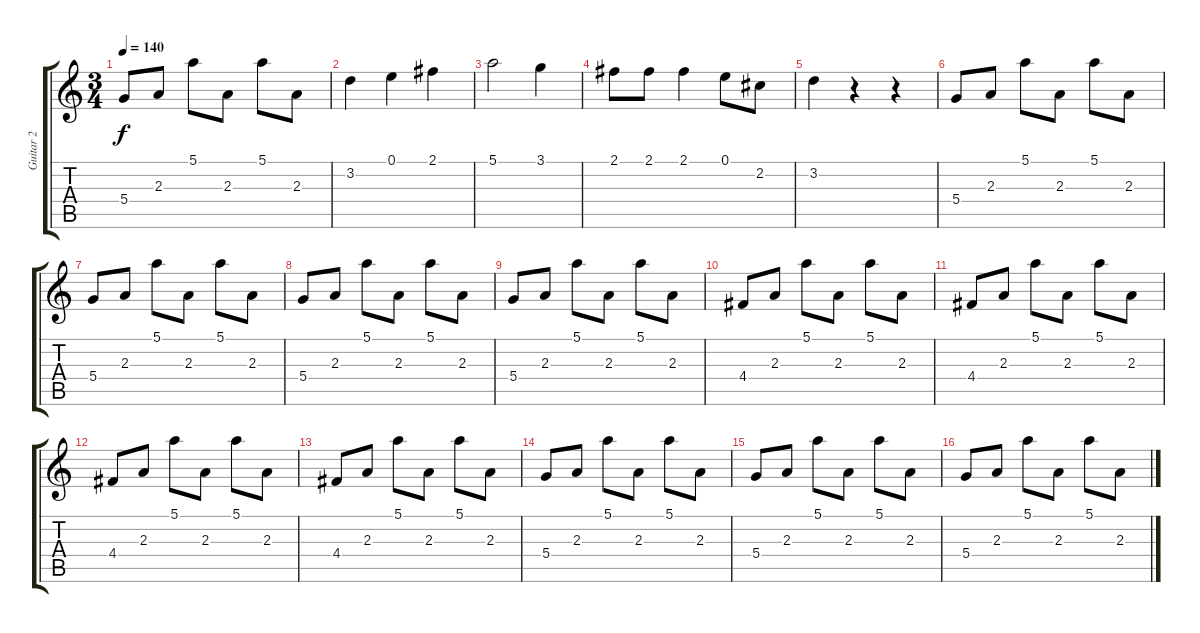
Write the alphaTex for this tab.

\track ("Guitar 2" "Guitar 2") {instrument acousticguitarsteel}
\staff {score tabs}
\tuning (E4 B3 G3 D3 A2 E2) {hide}
\ts (3 4)
\tempo 140
\clef g2
\ks c
5.4.8{dy f} 2.3.8 5.1.8 2.3.8 5.1.8 2.3.8 |
3.2.4 0.1.4 2.1.4 |
5.1.2 3.1.4 |
2.1.8 2.1.8 2.1.4 0.1.8 2.2.8 |
3.2.4 r.4 r.4 |
5.4.8 2.3.8 5.1.8 2.3.8 5.1.8 2.3.8 |
5.4.8 2.3.8 5.1.8 2.3.8 5.1.8 2.3.8 |
5.4.8 2.3.8 5.1.8 2.3.8 5.1.8 2.3.8 |
5.4.8 2.3.8 5.1.8 2.3.8 5.1.8 2.3.8 |
4.4.8 2.3.8 5.1.8 2.3.8 5.1.8 2.3.8 |
4.4.8 2.3.8 5.1.8 2.3.8 5.1.8 2.3.8 |
4.4.8 2.3.8 5.1.8 2.3.8 5.1.8 2.3.8 |
4.4.8 2.3.8 5.1.8 2.3.8 5.1.8 2.3.8 |
5.4.8 2.3.8 5.1.8 2.3.8 5.1.8 2.3.8 |
5.4.8 2.3.8 5.1.8 2.3.8 5.1.8 2.3.8 |
5.4.8 2.3.8 5.1.8 2.3.8 5.1.8 2.3.8
